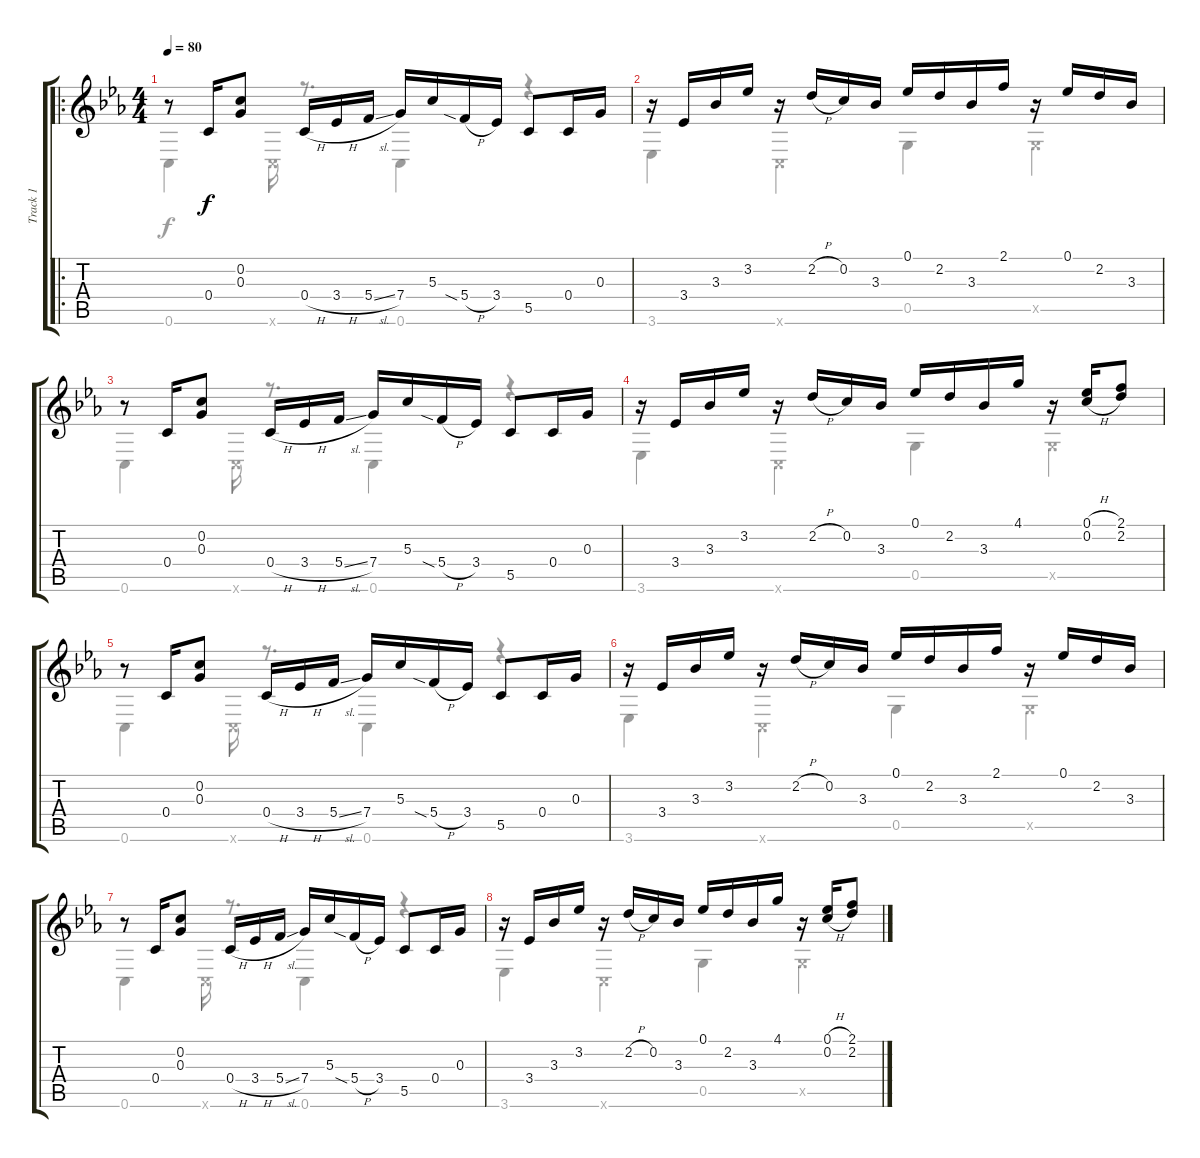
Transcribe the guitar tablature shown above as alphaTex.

\track ("Track 1" "Track 1") {instrument acousticguitarsteel}
\staff {score tabs}
\tuning (Eb4 C4 G3 C3 G2 C2) {hide}
\voice
\ro
\ts (4 4)
\tempo 80
\clef g2
\ks cminor
r.8{dy f instrument acousticguitarsteel} 0.4.16 (0.2 0.3).8 0.4{h}.16 3.4{h}.16 5.4{sl}.16 7.4.16 5.3.16 5.4{sia h}.16 3.4.16 5.5.8 0.4.16 0.3.16 |
r.16 3.4.16 3.3.16 3.2.16 r.16 2.2{h}.16 0.2.16 3.3.16 0.1.16 2.2.16 3.3.16 2.1.16 r.16 0.1.16 2.2.16 3.3.16 |
r.8 0.4.16 (0.2 0.3).8 0.4{h}.16 3.4{h}.16 5.4{sl}.16 7.4.16 5.3.16 5.4{sia h}.16 3.4.16 5.5.8 0.4.16 0.3.16 |
r.16 3.4.16 3.3.16 3.2.16 r.16 2.2{h}.16 0.2.16 3.3.16 0.1.16 2.2.16 3.3.16 4.1.16 r.16 (0.1{h} 0.2{h}).16 (2.1 2.2).8 |
r.8 0.4.16 (0.2 0.3).8 0.4{h}.16 3.4{h}.16 5.4{sl}.16 7.4.16 5.3.16 5.4{sia h}.16 3.4.16 5.5.8 0.4.16 0.3.16 |
r.16 3.4.16 3.3.16 3.2.16 r.16 2.2{h}.16 0.2.16 3.3.16 0.1.16 2.2.16 3.3.16 2.1.16 r.16 0.1.16 2.2.16 3.3.16 |
r.8 0.4.16 (0.2 0.3).8 0.4{h}.16 3.4{h}.16 5.4{sl}.16 7.4.16 5.3.16 5.4{sia h}.16 3.4.16 5.5.8 0.4.16 0.3.16 |
r.16 3.4.16 3.3.16 3.2.16 r.16 2.2{h}.16 0.2.16 3.3.16 0.1.16 2.2.16 3.3.16 4.1.16 r.16 (0.1{h} 0.2{h}).16 (2.1 2.2).8
\voice
\clef g2
\ottava regular
\simile none
\ks cminor
0.6.4{dy f} 0.6{x}.16 r.8{d} 0.6.4 r.4 |
3.6.4 0.6{x}.4 0.5.4 0.5{x}.4 |
0.6.4 0.6{x}.16 r.8{d} 0.6.4 r.4 |
3.6.4 0.6{x}.4 0.5.4 0.5{x}.4 |
0.6.4 0.6{x}.16 r.8{d} 0.6.4 r.4 |
3.6.4 0.6{x}.4 0.5.4 0.5{x}.4 |
0.6.4 0.6{x}.16 r.8{d} 0.6.4 r.4 |
3.6.4 0.6{x}.4 0.5.4 0.5{x}.4
